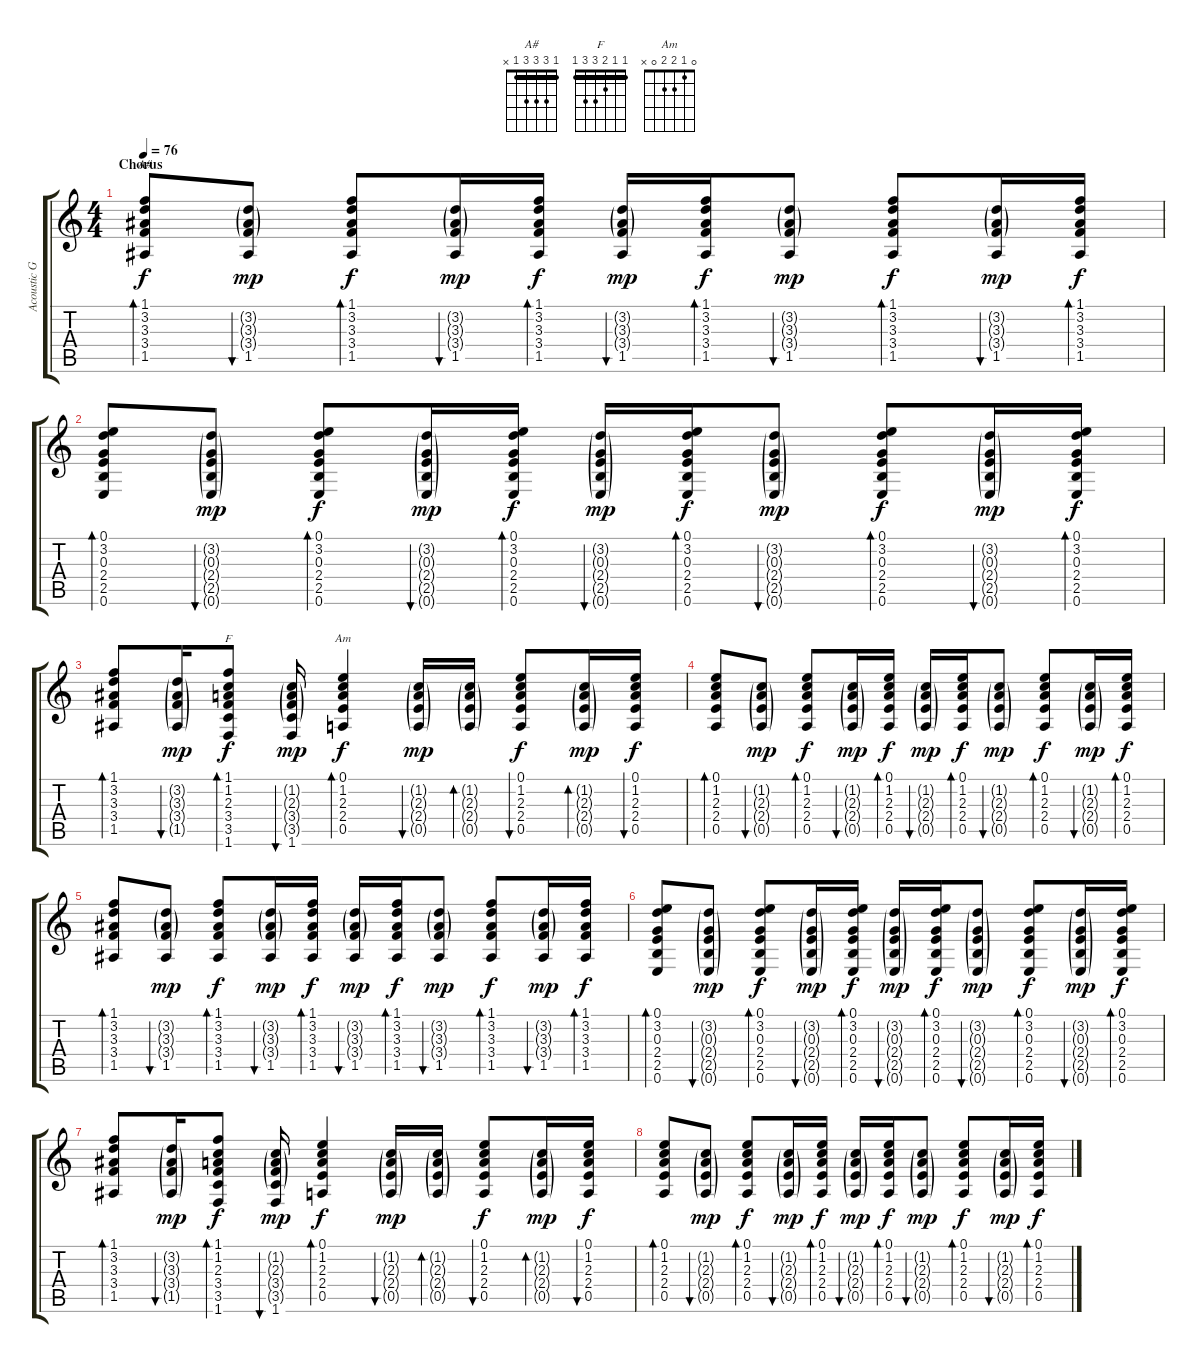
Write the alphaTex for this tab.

\track ("Acoustic Gtr 1" "Acoustic G") {instrument acousticguitarsteel}
\staff {score tabs}
\tuning (E4 B3 G3 D3 A2 E2) {hide}
\chord ("A#" 1 3 3 3 1 x) {barre 1}
\chord ("F" 1 1 2 3 3 1) {barre 1}
\chord ("Am" 0 1 2 2 0 x)
\ts (4 4)
\section ("" "Chorus")
\tempo 76
\clef g2
\ks c
(1.1 3.2 3.3 3.4 1.5).8{bd 60 ch "A#" dy f} (3.2{g} 3.3{g} 3.4{g} 1.5).8{bu 60 dy mp} (1.1 3.2 3.3 3.4 1.5).8{bd 60 dy f} (3.2{g} 3.3{g} 3.4{g} 1.5).16{bu 60 dy mp} (1.1 3.2 3.3 3.4 1.5).16{bd 60 dy f} (3.2{g} 3.3{g} 3.4{g} 1.5).16{bu 60 dy mp} (1.1 3.2 3.3 3.4 1.5).16{bd 60 dy f} (3.2{g} 3.3{g} 3.4{g} 1.5).8{bu 60 dy mp} (1.1 3.2 3.3 3.4 1.5).8{bd 60 dy f} (3.2{g} 3.3{g} 3.4{g} 1.5).16{bu 60 dy mp} (1.1 3.2 3.3 3.4 1.5).16{bd 60 dy f} |
(0.1 3.2 0.3 2.4 2.5 0.6).8{bd 60} (3.2{g} 0.3{g} 2.4{g} 2.5{g} 0.6{g}).8{bu 60 dy mp} (0.1 3.2 0.3 2.4 2.5 0.6).8{bd 60 dy f} (3.2{g} 0.3{g} 2.4{g} 2.5{g} 0.6{g}).16{bu 60 dy mp} (0.1 3.2 0.3 2.4 2.5 0.6).16{bd 60 dy f} (3.2{g} 0.3{g} 2.4{g} 2.5{g} 0.6{g}).16{bu 60 dy mp} (0.1 3.2 0.3 2.4 2.5 0.6).16{bd 60 dy f} (3.2{g} 0.3{g} 2.4{g} 2.5{g} 0.6{g}).8{bu 60 dy mp} (0.1 3.2 0.3 2.4 2.5 0.6).8{bd 60 dy f} (3.2{g} 0.3{g} 2.4{g} 2.5{g} 0.6{g}).16{bu 60 dy mp} (0.1 3.2 0.3 2.4 2.5 0.6).16{bd 60 dy f} |
(1.1 3.2 3.3 3.4 1.5).8{bd 60} (3.2{g} 3.3{g} 3.4{g} 1.5{g}).16{bu 60 dy mp} (1.1 1.2 2.3 3.4 3.5 1.6).8{bd 60 ch "F" dy f} (1.2{g} 2.3{g} 3.4{g} 3.5{g} 1.6).16{bu 60 dy mp} (0.1 1.2 2.3 2.4 0.5).4{bd 60 ch "Am" dy f} (1.2{g} 2.3{g} 2.4{g} 0.5{g}).16{bu 60 dy mp} (1.2{g} 2.3{g} 2.4{g} 0.5{g}).16{bd 60} (0.1 1.2 2.3 2.4 0.5).8{bu 60 dy f} (1.2{g} 2.3{g} 2.4{g} 0.5{g}).16{bd 60 dy mp} (0.1 1.2 2.3 2.4 0.5).16{bu 60 dy f} |
(0.1 1.2 2.3 2.4 0.5).8{bd 60} (1.2{g} 2.3{g} 2.4{g} 0.5{g}).8{bu 60 dy mp} (0.1 1.2 2.3 2.4 0.5).8{bd 60 dy f} (1.2{g} 2.3{g} 2.4{g} 0.5{g}).16{bu 60 dy mp} (0.1 1.2 2.3 2.4 0.5).16{bd 60 dy f} (1.2{g} 2.3{g} 2.4{g} 0.5{g}).16{bu 60 dy mp} (0.1 1.2 2.3 2.4 0.5).16{bd 60 dy f} (1.2{g} 2.3{g} 2.4{g} 0.5{g}).8{bu 60 dy mp} (0.1 1.2 2.3 2.4 0.5).8{bd 60 dy f} (1.2{g} 2.3{g} 2.4{g} 0.5{g}).16{bu 60 dy mp} (0.1 1.2 2.3 2.4 0.5).16{bd 60 dy f} |
(1.1 3.2 3.3 3.4 1.5).8{bd 60} (3.2{g} 3.3{g} 3.4{g} 1.5).8{bu 60 dy mp} (1.1 3.2 3.3 3.4 1.5).8{bd 60 dy f} (3.2{g} 3.3{g} 3.4{g} 1.5).16{bu 60 dy mp} (1.1 3.2 3.3 3.4 1.5).16{bd 60 dy f} (3.2{g} 3.3{g} 3.4{g} 1.5).16{bu 60 dy mp} (1.1 3.2 3.3 3.4 1.5).16{bd 60 dy f} (3.2{g} 3.3{g} 3.4{g} 1.5).8{bu 60 dy mp} (1.1 3.2 3.3 3.4 1.5).8{bd 60 dy f} (3.2{g} 3.3{g} 3.4{g} 1.5).16{bu 60 dy mp} (1.1 3.2 3.3 3.4 1.5).16{bd 60 dy f} |
(0.1 3.2 0.3 2.4 2.5 0.6).8{bd 60} (3.2{g} 0.3{g} 2.4{g} 2.5{g} 0.6{g}).8{bu 60 dy mp} (0.1 3.2 0.3 2.4 2.5 0.6).8{bd 60 dy f} (3.2{g} 0.3{g} 2.4{g} 2.5{g} 0.6{g}).16{bu 60 dy mp} (0.1 3.2 0.3 2.4 2.5 0.6).16{bd 60 dy f} (3.2{g} 0.3{g} 2.4{g} 2.5{g} 0.6{g}).16{bu 60 dy mp} (0.1 3.2 0.3 2.4 2.5 0.6).16{bd 60 dy f} (3.2{g} 0.3{g} 2.4{g} 2.5{g} 0.6{g}).8{bu 60 dy mp} (0.1 3.2 0.3 2.4 2.5 0.6).8{bd 60 dy f} (3.2{g} 0.3{g} 2.4{g} 2.5{g} 0.6{g}).16{bu 60 dy mp} (0.1 3.2 0.3 2.4 2.5 0.6).16{bd 60 dy f} |
(1.1 3.2 3.3 3.4 1.5).8{bd 60} (3.2{g} 3.3{g} 3.4{g} 1.5{g}).16{bu 60 dy mp} (1.1 1.2 2.3 3.4 3.5 1.6).8{bd 60 dy f} (1.2{g} 2.3{g} 3.4{g} 3.5{g} 1.6).16{bu 60 dy mp} (0.1 1.2 2.3 2.4 0.5).4{bd 60 dy f} (1.2{g} 2.3{g} 2.4{g} 0.5{g}).16{bu 60 dy mp} (1.2{g} 2.3{g} 2.4{g} 0.5{g}).16{bd 60} (0.1 1.2 2.3 2.4 0.5).8{bu 60 dy f} (1.2{g} 2.3{g} 2.4{g} 0.5{g}).16{bd 60 dy mp} (0.1 1.2 2.3 2.4 0.5).16{bu 60 dy f} |
(0.1 1.2 2.3 2.4 0.5).8{bd 60} (1.2{g} 2.3{g} 2.4{g} 0.5{g}).8{bu 60 dy mp} (0.1 1.2 2.3 2.4 0.5).8{bd 60 dy f} (1.2{g} 2.3{g} 2.4{g} 0.5{g}).16{bu 60 dy mp} (0.1 1.2 2.3 2.4 0.5).16{bd 60 dy f} (1.2{g} 2.3{g} 2.4{g} 0.5{g}).16{bu 60 dy mp} (0.1 1.2 2.3 2.4 0.5).16{bd 60 dy f} (1.2{g} 2.3{g} 2.4{g} 0.5{g}).8{bu 60 dy mp} (0.1 1.2 2.3 2.4 0.5).8{bd 60 dy f} (1.2{g} 2.3{g} 2.4{g} 0.5{g}).16{bu 60 dy mp} (0.1 1.2 2.3 2.4 0.5).16{bd 60 dy f}
